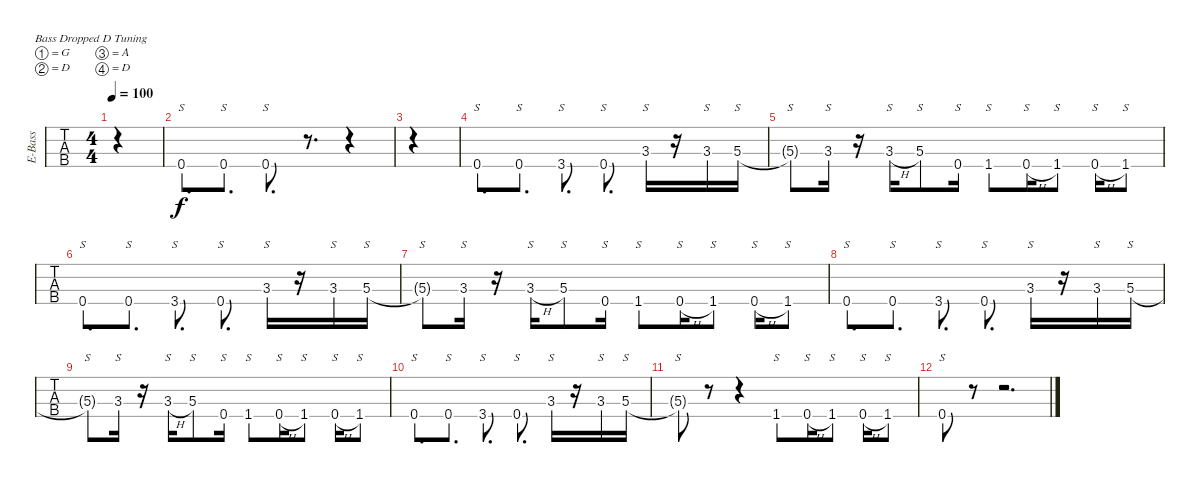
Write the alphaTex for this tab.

\defaultSystemsLayout 4
\bracketExtendMode groupsimilarinstruments
\multiBarRest
\otherSystemsTrackNameOrientation horizontal
\track ("Cole Train" "E-Bass") {instrument electricbassfinger}
\staff {tabs}
\tuning (G2 D2 A1 D1)
\ts (4 4)
\tempo 100
\clef f4
\ks c
|
0.4.8{s d} 0.4.8{s d} 0.4.8{s d} r.8{d} r.4 |
|
0.4.8{s d} 0.4.8{s d} 3.4.8{s d} 0.4.8{s d} 3.3.16{s} r.16 3.3.16{s} 5.3.16{s} |
5.3{t}.8{s} 3.3.16{s} r.16 3.3{h}.16{s} 5.3.8{s} 0.4.16{s} 1.4{acc #}.8{s} 0.4{h}.16{s} 1.4{acc #}.8{s} 0.4{h}.16{s} 1.4{acc #}.8{s} |
0.4.8{s d} 0.4.8{s d} 3.4.8{s d} 0.4.8{s d} 3.3.16{s} r.16 3.3.16{s} 5.3.16{s} |
5.3{t}.8{s} 3.3.16{s} r.16 3.3{h}.16{s} 5.3.8{s} 0.4.16{s} 1.4{acc #}.8{s} 0.4{h}.16{s} 1.4{acc #}.8{s} 0.4{h}.16{s} 1.4{acc #}.8{s} |
0.4.8{s d} 0.4.8{s d} 3.4.8{s d} 0.4.8{s d} 3.3.16{s} r.16 3.3.16{s} 5.3.16{s} |
5.3{t}.8{s} 3.3.16{s} r.16 3.3{h}.16{s} 5.3.8{s} 0.4.16{s} 1.4{acc #}.8{s} 0.4{h}.16{s} 1.4{acc #}.8{s} 0.4{h}.16{s} 1.4{acc #}.8{s} |
0.4.8{s d} 0.4.8{s d} 3.4.8{s d} 0.4.8{s d} 3.3.16{s} r.16 3.3.16{s} 5.3.16{s} |
5.3{t}.8{s} r.8 r.4 1.4{acc #}.8{s} 0.4{h}.16{s} 1.4{acc #}.8{s} 0.4{h}.16{s} 1.4{acc #}.8{s} |
0.4.8{s} r.8 r.2{d}
